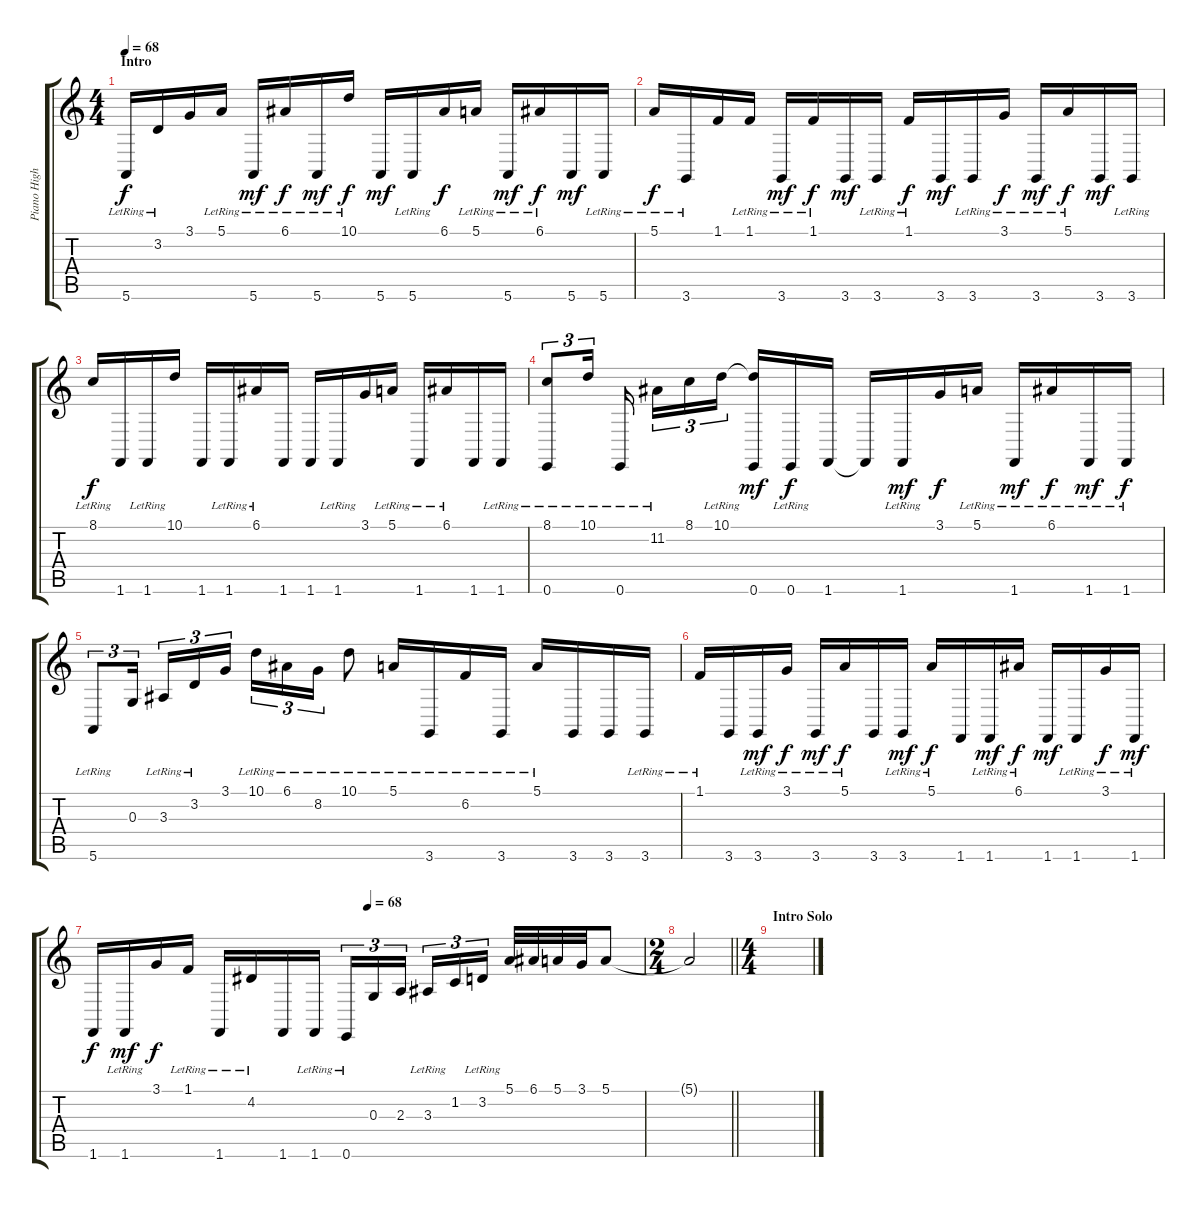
\track ("Piano High \\ Low" "Piano High") {mute instrument brightacousticpiano}
\staff {score tabs}
\tuning (E4 B3 G3 D3 A2 E2) {hide}
\ts (4 4)
\section ("" "Intro")
\tempo 68
\tempo 60
\tempo 68
\clef g2
\ks c
5.6{lr}.16{dy f volume 8 instrument brightacousticpiano} 3.2{lr}.16{volume 16} 3.1.16 5.1{lr}.16 5.6{lr}.16{dy mf} 6.1{lr}.16{dy f} 5.6{lr}.16{dy mf} 10.1{lr}.16{dy f} 5.6.16{dy mf} 5.6{lr}.16 6.1.16{dy f} 5.1{lr}.16 5.6{lr}.16{dy mf} 6.1{lr}.16{dy f} 5.6.16{dy mf} 5.6{lr}.16 |
5.1{lr}.16{dy f} 3.6{lr}.16 1.1.16 1.1{lr}.16 3.6{lr}.16{dy mf} 1.1{lr}.16{dy f} 3.6.16{dy mf} 3.6{lr}.16 1.1{lr}.16{dy f} 3.6.16{dy mf} 3.6{lr}.16 3.1{lr}.16{dy f} 3.6{lr}.16{dy mf} 5.1{lr}.16{dy f} 3.6.16{dy mf} 3.6{lr}.16 |
8.1{lr}.16{dy f} 1.6.16 1.6{lr}.16 10.1{lr}.16 1.6.16 1.6{lr}.16 6.1{lr}.16 1.6.16 1.6.16 1.6{lr}.16 3.1.16 5.1{lr}.16 1.6{lr}.16 6.1{lr}.16 1.6.16 1.6{lr}.16 |
(8.1{lr} 0.6{lr}).8{tu (3 2)} 10.1{lr}.16{tu (3 2) beam splitsecondary} 0.6{lr}.16{beam splitsecondary} 11.2{lr}.16{tu (3 2)} 8.1.16{tu (3 2)} 10.1{lr}.16{tu (3 2) beam splitsecondary} (10.1{t} 0.6).16{dy mf} 0.6{lr}.16{dy f} 1.6.16 1.6{t}.16 1.6{lr}.16{dy mf} 3.1.16{dy f} 5.1{lr}.16 1.6{lr}.16{dy mf} 6.1{lr}.16{dy f} 1.6{lr}.16{dy mf} 1.6{lr}.16{dy f} |
5.6{lr}.8{tu (3 2)} 0.3.16{tu (3 2) beam splitsecondary} 3.3{lr}.16{tu (3 2)} 3.2{lr}.16{tu (3 2)} 3.1.16{tu (3 2)} 10.1{lr}.16{tu (3 2)} 6.1{lr}.16{tu (3 2)} 8.2{lr}.16{tu (3 2)} 10.1{lr}.8 5.1{lr}.16 3.6{lr}.16 6.2{lr}.16 3.6{lr}.16 5.1{lr}.16 3.6.16 3.6.16 3.6{lr}.16 |
1.1{lr}.16 3.6.16 3.6{lr}.16{dy mf} 3.1{lr}.16{dy f} 3.6{lr}.16{dy mf} 5.1{lr}.16{dy f} 3.6.16 3.6{lr}.16{dy mf} 5.1{lr}.16{dy f} 1.6.16 1.6{lr}.16{dy mf} 6.1{lr}.16{dy f} 1.6.16{dy mf} 1.6{lr}.16 3.1{lr}.16{dy f} 1.6{lr}.16{dy mf} |
\tempo (68 0.5)
1.6.16{dy f} 1.6{lr}.16{dy mf} 3.1.16{dy f} 1.1{lr}.16 1.6{lr}.16 4.2{lr}.16 1.6.16 1.6{lr}.16 0.6{lr}.16{tu (3 2)} 0.3.16{tu (3 2)} 2.3.16{tu (3 2) beam splitsecondary} 3.3{lr}.16{tu (3 2)} 1.2.16{tu (3 2)} 3.2{lr}.16{tu (3 2)} 5.1.32 6.1.32 5.1.32 3.1.32 5.1.8 |
\ts (2 4)
\barLineRight lightlight
5.1{t}.2 |
\ts (4 4)
\section ("" "Intro Solo")
